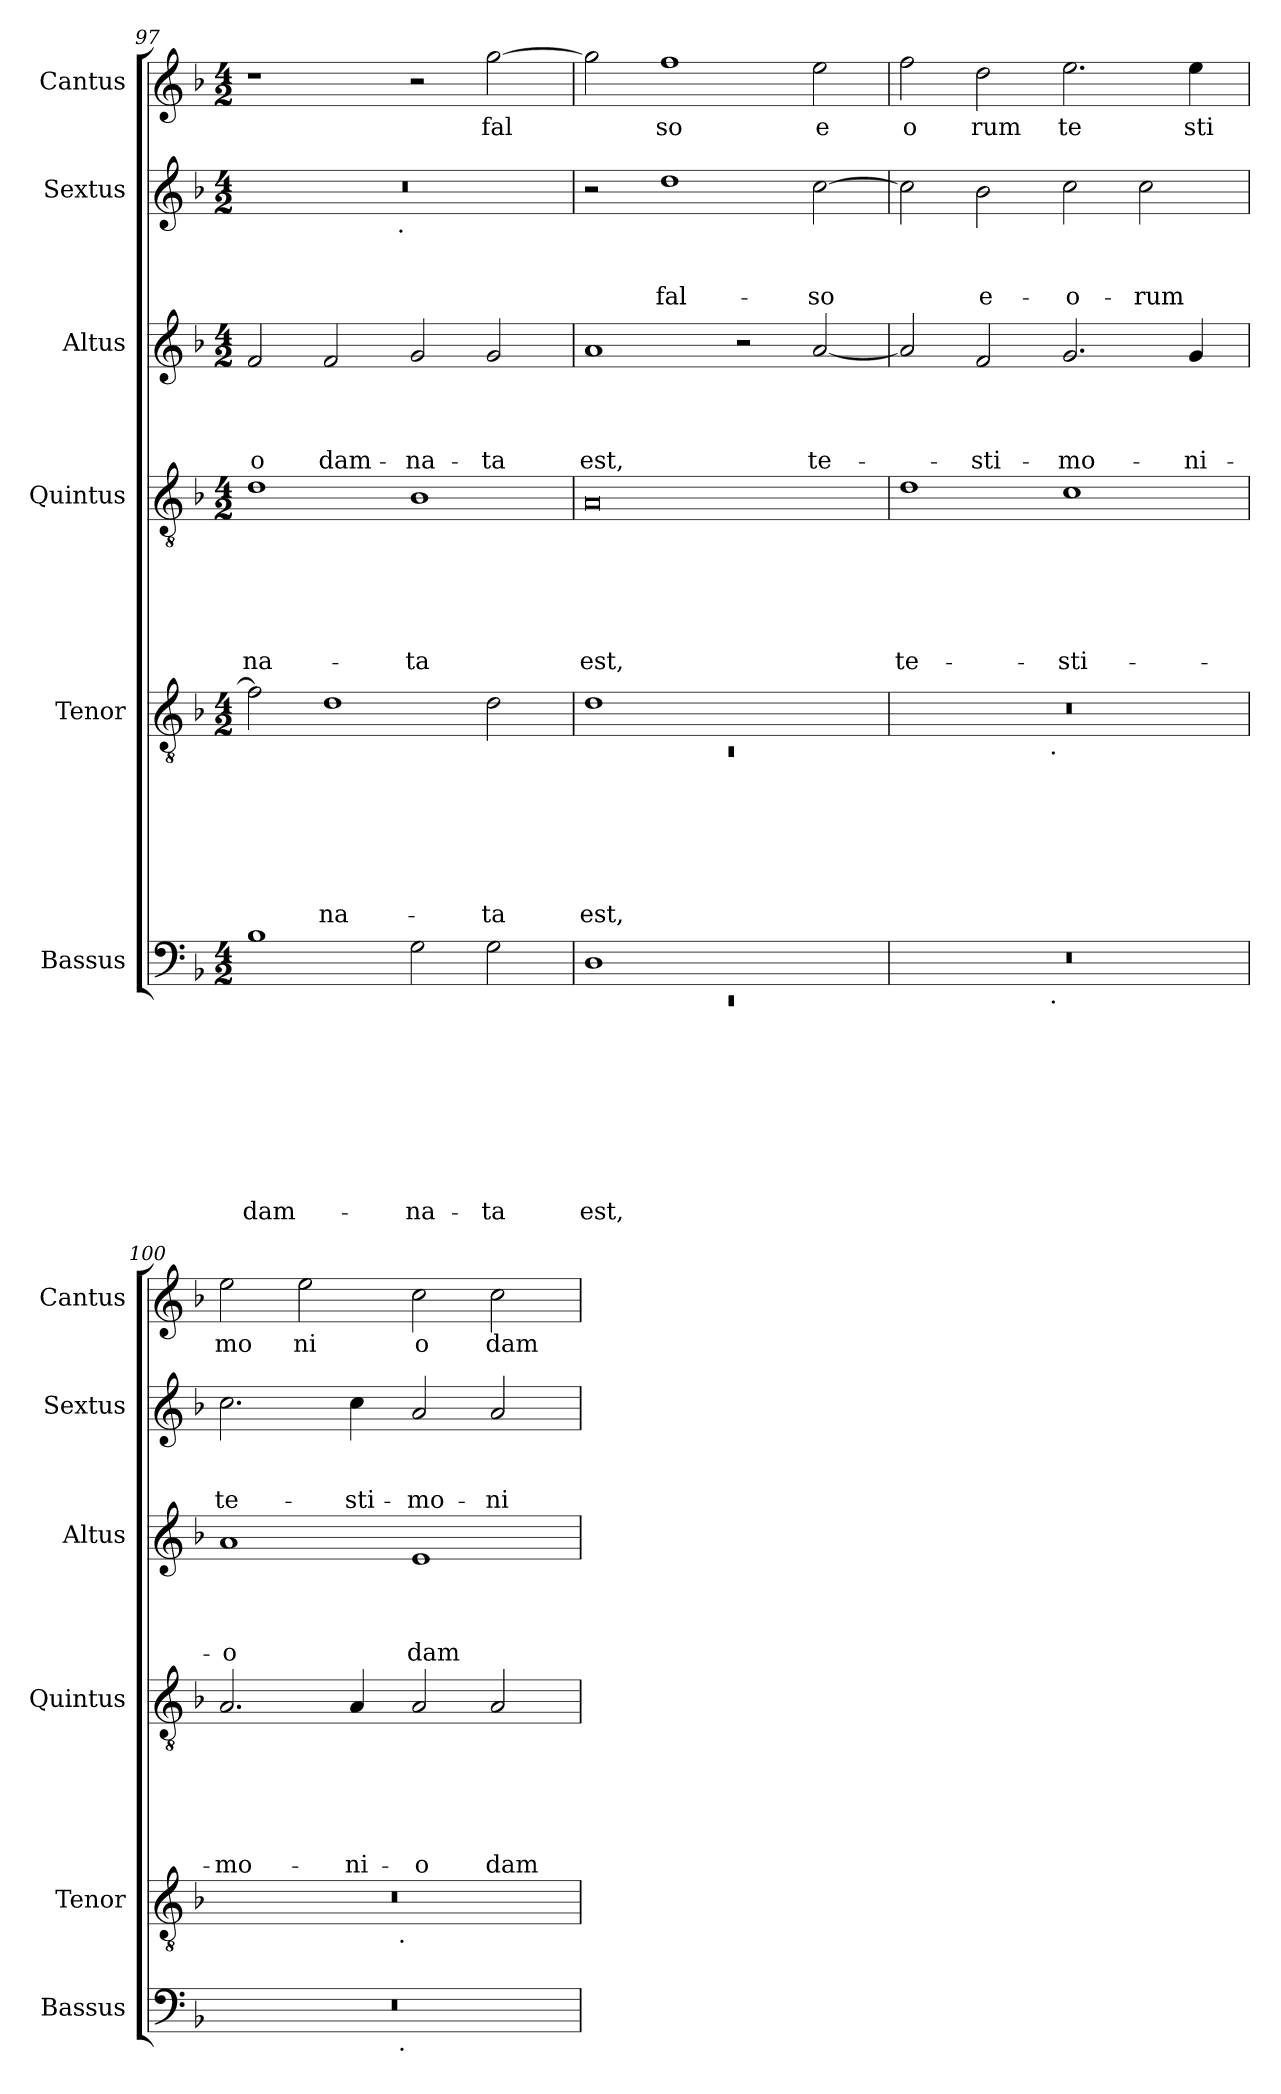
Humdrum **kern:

**kern	**text	**text	**text	**text	**text	**text	**text	**text	**text	**kern	**text	**text	**text	**text	**text	**text	**text	**kern	**text	**text	**text	**text	**text	**text	**kern	**text	**text	**text	**text	**kern	**text	**text	**text	**kern	**text
*part6	*part6	*part6	*part6	*part6	*part6	*part6	*part6	*part6	*part6	*part5	*part5	*part5	*part5	*part5	*part5	*part5	*part5	*part4	*part4	*part4	*part4	*part4	*part4	*part4	*part3	*part3	*part3	*part3	*part3	*part2	*part2	*part2	*part2	*part1	*part1
*staff6	*staff6	*staff6	*staff6	*staff6	*staff6	*staff6	*staff6	*staff6	*staff6	*staff5	*staff5	*staff5	*staff5	*staff5	*staff5	*staff5	*staff5	*staff4	*staff4	*staff4	*staff4	*staff4	*staff4	*staff4	*staff3	*staff3	*staff3	*staff3	*staff3	*staff2	*staff2	*staff2	*staff2	*staff1	*staff1
*I"Bassus	*	*	*	*	*	*	*	*	*	*I"Tenor	*	*	*	*	*	*	*	*I"Quintus	*	*	*	*	*	*	*I"Altus	*	*	*	*	*I"Sextus	*	*	*	*I"Cantus	*
*I'Bassus	*	*	*	*	*	*	*	*	*	*I'Tenor	*	*	*	*	*	*	*	*I'Quintus	*	*	*	*	*	*	*I'Altus	*	*	*	*	*I'Sextus	*	*	*	*I'Cantus	*
*clefF4	*	*	*	*	*	*	*	*	*	*clefGv2	*	*	*	*	*	*	*	*clefGv2	*	*	*	*	*	*	*clefG2	*	*	*	*	*clefG2	*	*	*	*clefG2	*
*k[b-]	*	*	*	*	*	*	*	*	*	*k[b-]	*	*	*	*	*	*	*	*k[b-]	*	*	*	*	*	*	*k[b-]	*	*	*	*	*k[b-]	*	*	*	*k[b-]	*
*F:	*	*	*	*	*	*	*	*	*	*F:	*	*	*	*	*	*	*	*F:	*	*	*	*	*	*	*F:	*	*	*	*	*F:	*	*	*	*F:	*
*M4/2	*	*	*	*	*	*	*	*	*	*M4/2	*	*	*	*	*	*	*	*M4/2	*	*	*	*	*	*	*M4/2	*	*	*	*	*M4/2	*	*	*	*M4/2	*
=97	=97	=97	=97	=97	=97	=97	=97	=97	=97	=97	=97	=97	=97	=97	=97	=97	=97	=97	=97	=97	=97	=97	=97	=97	=97	=97	=97	=97	=97	=97	=97	=97	=97	=97	=97
!	!	!	!	!	!	!	!	!	!LO:LY:b	!	!	!	!	!	!	!	!	!	!	!	!	!	!	!LO:LY:b	!	!	!	!	!LO:LY:b	!	!	!	!	!	!
*	*	*	*	*	*	*	*	*	*	*	*	*	*	*	*	*	*	*	*	*	*	*	*	*	*	*	*	*	*	*^	*	*	*	*	*
1B-	.	.	.	.	.	.	.	.	dam-	2f\]	.	.	.	.	.	.	.	1d	.	.	.	.	.	-na-	2f/	.	.	.	-o	0r	2ryy	.	.	.	1r	.
!	!	!	!	!	!	!	!	!	!	!	!	!	!	!	!	!	!LO:LY:b	!	!	!	!	!	!	!	!	!	!	!	!LO:LY:b	!	!	!	!	!	!	!
.	.	.	.	.	.	.	.	.	.	1d	.	.	.	.	.	.	-na-	.	.	.	.	.	.	.	2f/	.	.	.	dam-	.	4...ryy	.	.	.	.	.
!	!	!	!	!	!	!	!	!	!	!	!	!	!	!	!	!	!	!	!	!	!	!	!	!	!	!	!	!	!	!	!LO:TX:b:t=.	!	!	!	!	!
.	.	.	.	.	.	.	.	.	.	.	.	.	.	.	.	.	.	.	.	.	.	.	.	.	.	.	.	.	.	.	1ryy	.	.	.	.	.
!	!	!	!	!	!	!	!	!	!LO:LY:b	!	!	!	!	!	!	!	!	!	!	!	!	!	!	!LO:LY:b	!	!	!	!	!LO:LY:b	!	!	!	!	!	!	!
2G\	.	.	.	.	.	.	.	.	-na-	.	.	.	.	.	.	.	.	1B-	.	.	.	.	.	-ta	2g/	.	.	.	-na-	.	.	.	.	.	2r	.
!	!	!	!	!	!	!	!	!	!LO:LY:b	!	!	!	!	!	!	!	!LO:LY:b	!	!	!	!	!	!	!	!	!	!	!	!LO:LY:b	!	!	!	!	!	!	!LO:LY:b
2G\	.	.	.	.	.	.	.	.	-ta	2d\	.	.	.	.	.	.	-ta	.	.	.	.	.	.	.	2g/	.	.	.	-ta	.	.	.	.	.	[>2gg\	fal
.	.	.	.	.	.	.	.	.	.	.	.	.	.	.	.	.	.	.	.	.	.	.	.	.	.	.	.	.	.	.	32ryy	.	.	.	.	.
=98!	=98!	=98!	=98!	=98!	=98!	=98!	=98!	=98!	=98!	=98!	=98!	=98!	=98!	=98!	=98!	=98!	=98!	=98!	=98!	=98!	=98!	=98!	=98!	=98!	=98!	=98!	=98!	=98!	=98!	=98!	=98!	=98!	=98!	=98!	=98!	=98!
*^	*	*	*	*	*	*	*	*	*	*^	*	*	*	*	*	*	*	*	*	*	*	*	*	*	*	*	*	*	*	*	*	*	*	*	*	*
!	!LO:N:vis=1	!	!	!	!	!	!	!	!	!LO:LY:b	!	!LO:N:vis=1	!	!	!	!	!	!	!LO:LY:b	!	!	!	!	!	!	!LO:LY:b	!	!	!	!	!LO:LY:b	!	!	!	!	!	!	!
*	*	*	*	*	*	*	*	*	*	*	*	*	*	*	*	*	*	*	*	*	*	*	*	*	*	*	*	*	*	*	*	*v	*v	*	*	*	*	*
1D	0rEE	.	.	.	.	.	.	.	.	est,	1d	0rC	.	.	.	.	.	.	est,	0A	.	.	.	.	.	est,	1a	.	.	.	est,	2r	.	.	.	2gg\]	.
!	!	!	!	!	!	!	!	!	!	!	!	!	!	!	!	!	!	!	!	!	!	!	!	!	!	!	!	!	!	!	!	!	!	!	!LO:LY:b	!	!LO:LY:b
.	.	.	.	.	.	.	.	.	.	.	.	.	.	.	.	.	.	.	.	.	.	.	.	.	.	.	.	.	.	.	.	1dd	.	.	fal-	1ff	so
1ryy	.	.	.	.	.	.	.	.	.	.	1ryy	.	.	.	.	.	.	.	.	.	.	.	.	.	.	.	2r	.	.	.	.	.	.	.	.	.	.
!	!	!	!	!	!	!	!	!	!	!	!	!	!	!	!	!	!	!	!	!	!	!	!	!	!	!	!	!	!	!	!LO:LY:b	!	!	!	!LO:LY:b	!	!LO:LY:b
.	.	.	.	.	.	.	.	.	.	.	.	.	.	.	.	.	.	.	.	.	.	.	.	.	.	.	[<2a/	.	.	.	te-	[>2cc\	.	.	-so	2ee\	e
=99!	=99!	=99!	=99!	=99!	=99!	=99!	=99!	=99!	=99!	=99!	=99!	=99!	=99!	=99!	=99!	=99!	=99!	=99!	=99!	=99!	=99!	=99!	=99!	=99!	=99!	=99!	=99!	=99!	=99!	=99!	=99!	=99!	=99!	=99!	=99!	=99!	=99!
!	!	!	!	!	!	!	!	!	!	!	!	!	!	!	!	!	!	!	!	!	!	!	!	!	!	!LO:LY:b	!	!	!	!	!	!	!	!	!	!	!LO:LY:b
0r	2ryy	.	.	.	.	.	.	.	.	.	0r	2ryy	.	.	.	.	.	.	.	1d	.	.	.	.	.	te-	2a/]	.	.	.	.	2cc\]	.	.	.	2ff\	o
!	!	!	!	!	!	!	!	!	!	!	!	!	!	!	!	!	!	!	!	!	!	!	!	!	!	!	!	!	!	!	!LO:LY:b	!	!	!	!LO:LY:b	!	!LO:LY:b
.	4...ryy	.	.	.	.	.	.	.	.	.	.	4...ryy	.	.	.	.	.	.	.	.	.	.	.	.	.	.	2f/	.	.	.	-sti-	2b-\	.	.	e-	2dd\	rum
!	!	!	!	!	!	!	!	!	!	!	!	!LO:TX:b:t=.	!	!	!	!	!	!	!	!	!	!	!	!	!	!	!	!	!	!	!	!	!	!	!	!	!
!	!LO:TX:b:t=.	!	!	!	!	!	!	!	!	!	!	!	!	!	!	!	!	!	!	!	!	!	!	!	!	!	!	!	!	!	!	!	!	!	!	!	!
.	1ryy	.	.	.	.	.	.	.	.	.	.	1ryy	.	.	.	.	.	.	.	.	.	.	.	.	.	.	.	.	.	.	.	.	.	.	.	.	.
!	!	!	!	!	!	!	!	!	!	!	!	!	!	!	!	!	!	!	!	!	!	!	!	!	!	!LO:LY:b	!	!	!	!	!LO:LY:b	!	!	!	!LO:LY:b	!	!LO:LY:b
.	.	.	.	.	.	.	.	.	.	.	.	.	.	.	.	.	.	.	.	1c	.	.	.	.	.	-sti-	2.g/	.	.	.	-mo-	2cc\	.	.	-o-	2.ee\	te
!	!	!	!	!	!	!	!	!	!	!	!	!	!	!	!	!	!	!	!	!	!	!	!	!	!	!	!	!	!	!	!	!	!	!	!LO:LY:b	!	!
.	.	.	.	.	.	.	.	.	.	.	.	.	.	.	.	.	.	.	.	.	.	.	.	.	.	.	.	.	.	.	.	2cc\	.	.	-rum	.	.
!	!	!	!	!	!	!	!	!	!	!	!	!	!	!	!	!	!	!	!	!	!	!	!	!	!	!	!	!	!	!	!LO:LY:b	!	!	!	!	!	!LO:LY:b
.	.	.	.	.	.	.	.	.	.	.	.	.	.	.	.	.	.	.	.	.	.	.	.	.	.	.	4g/	.	.	.	-ni-	.	.	.	.	4ee\	sti
.	32ryy	.	.	.	.	.	.	.	.	.	.	32ryy	.	.	.	.	.	.	.	.	.	.	.	.	.	.	.	.	.	.	.	.	.	.	.	.	.
=100!	=100!	=100!	=100!	=100!	=100!	=100!	=100!	=100!	=100!	=100!	=100!	=100!	=100!	=100!	=100!	=100!	=100!	=100!	=100!	=100!	=100!	=100!	=100!	=100!	=100!	=100!	=100!	=100!	=100!	=100!	=100!	=100!	=100!	=100!	=100!	=100!	=100!
!	!	!	!	!	!	!	!	!	!	!	!	!	!	!	!	!	!	!	!	!	!	!	!	!	!	!LO:LY:b	!	!	!	!	!LO:LY:b	!	!	!	!LO:LY:b	!	!LO:LY:b
0r	2ryy	.	.	.	.	.	.	.	.	.	0r	2ryy	.	.	.	.	.	.	.	2.A/	.	.	.	.	.	-mo-	1a	.	.	.	-o	2.cc\	.	.	te-	2ee\	mo
!	!	!	!	!	!	!	!	!	!	!	!	!	!	!	!	!	!	!	!	!	!	!	!	!	!	!	!	!	!	!	!	!	!	!	!	!	!LO:LY:b
.	4...ryy	.	.	.	.	.	.	.	.	.	.	4...ryy	.	.	.	.	.	.	.	.	.	.	.	.	.	.	.	.	.	.	.	.	.	.	.	2ee\	ni
!	!	!	!	!	!	!	!	!	!	!	!	!	!	!	!	!	!	!	!	!	!	!	!	!	!	!LO:LY:b	!	!	!	!	!	!	!	!	!LO:LY:b	!	!
.	.	.	.	.	.	.	.	.	.	.	.	.	.	.	.	.	.	.	.	4A/	.	.	.	.	.	-ni-	.	.	.	.	.	4cc\	.	.	-sti-	.	.
!	!	!	!	!	!	!	!	!	!	!	!	!LO:TX:b:t=.	!	!	!	!	!	!	!	!	!	!	!	!	!	!	!	!	!	!	!	!	!	!	!	!	!
!	!LO:TX:b:t=.	!	!	!	!	!	!	!	!	!	!	!	!	!	!	!	!	!	!	!	!	!	!	!	!	!	!	!	!	!	!	!	!	!	!	!	!
.	1ryy	.	.	.	.	.	.	.	.	.	.	1ryy	.	.	.	.	.	.	.	.	.	.	.	.	.	.	.	.	.	.	.	.	.	.	.	.	.
!	!	!	!	!	!	!	!	!	!	!	!	!	!	!	!	!	!	!	!	!	!	!	!	!	!	!LO:LY:b	!	!	!	!	!LO:LY:b	!	!	!	!LO:LY:b	!	!LO:LY:b
.	.	.	.	.	.	.	.	.	.	.	.	.	.	.	.	.	.	.	.	2A/	.	.	.	.	.	-o	1e	.	.	.	dam-	2a/	.	.	-mo-	2cc\	o
!	!	!	!	!	!	!	!	!	!	!	!	!	!	!	!	!	!	!	!	!	!	!	!	!	!	!LO:LY:b	!	!	!	!	!	!	!	!	!LO:LY:b	!	!LO:LY:b
.	.	.	.	.	.	.	.	.	.	.	.	.	.	.	.	.	.	.	.	2A/	.	.	.	.	.	dam-	.	.	.	.	.	2a/	.	.	-ni-	2cc\	dam
.	32ryy	.	.	.	.	.	.	.	.	.	.	32ryy	.	.	.	.	.	.	.	.	.	.	.	.	.	.	.	.	.	.	.	.	.	.	.	.	.
*v	*v	*	*	*	*	*	*	*	*	*	*	*	*	*	*	*	*	*	*	*	*	*	*	*	*	*	*	*	*	*	*	*	*	*	*	*	*
*	*	*	*	*	*	*	*	*	*	*v	*v	*	*	*	*	*	*	*	*	*	*	*	*	*	*	*	*	*	*	*	*	*	*	*	*	*
=!	=!	=!	=!	=!	=!	=!	=!	=!	=!	=!	=!	=!	=!	=!	=!	=!	=!	=!	=!	=!	=!	=!	=!	=!	=!	=!	=!	=!	=!	=!	=!	=!	=!	=!	=!
*-	*-	*-	*-	*-	*-	*-	*-	*-	*-	*-	*-	*-	*-	*-	*-	*-	*-	*-	*-	*-	*-	*-	*-	*-	*-	*-	*-	*-	*-	*-	*-	*-	*-	*-	*-
